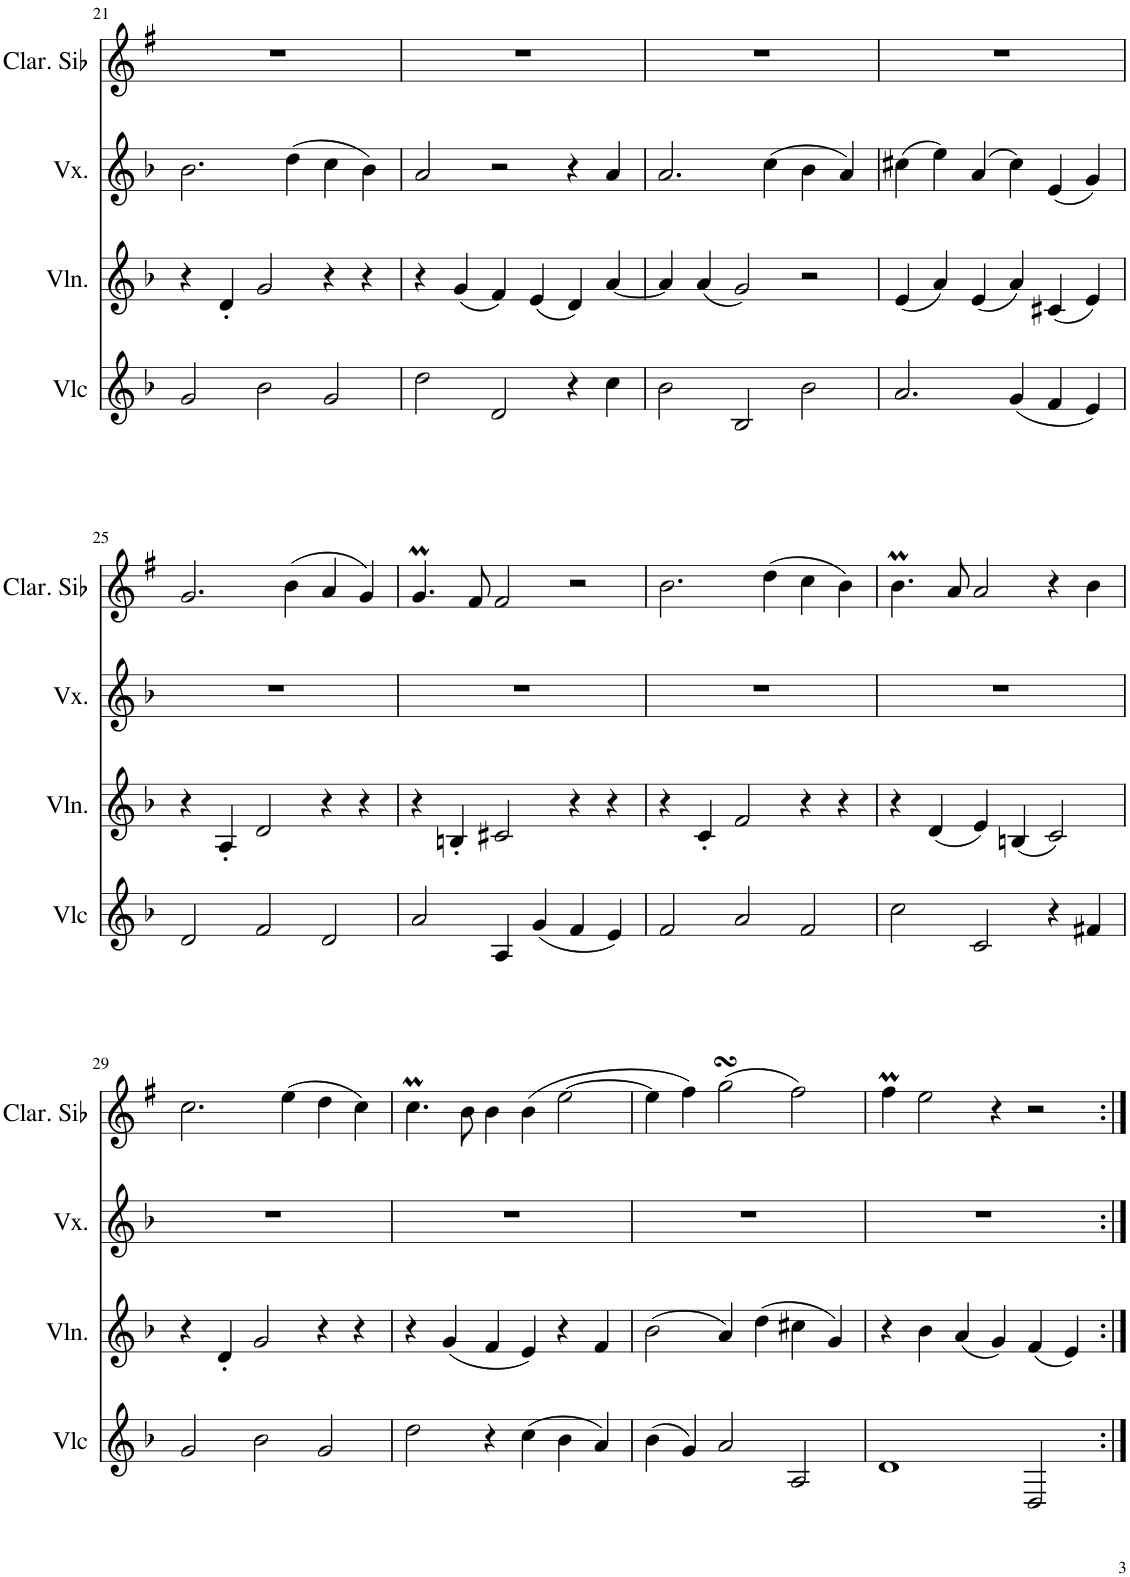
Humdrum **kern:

**kern	**kern	**kern	**kern
*part4	*part3	*part2	*part1
*staff4	*staff3	*staff2	*staff1
*I"Violoncelle	*I"Violon	*I"Voix	*I"Clarinette en Sib
*I'Vlc	*I'Vln.	*I'Vx.	*I'Clar. Sib
!!LO:PB:g=z
*clefG2	*clefG2	*clefG2	*clefG2
*	*	*	*Trd1c2
*k[b-]	*k[b-]	*k[b-]	*k[f#]
*M3/2	*M3/2	*M3/2	*M3/2
=21	=21	=21	=21
2g/	4r	2.b-\	1.r
.	4d'/	.	.
2b-\	2g/	.	.
.	.	(4dd\	.
2g/	4r	4cc\	.
.	4r	4b-\)	.
=22	=22	=22	=22
2dd\	4r	2a/	1.r
.	(4g/	.	.
2d/	4f/)	2r	.
.	(4e/	.	.
4r	4d/)	4r	.
4cc\	[4a/	4a/	.
=23	=23	=23	=23
2b-\	4a/]	2.a/	1.r
.	(4a/	.	.
2B-/	2g/)	.	.
.	.	(4cc\	.
2b-\	2r	4b-\	.
.	.	4a/)	.
=24	=24	=24	=24
2.a/	(4e/	(4cc#X\	1.r
.	4a/)	4ee\)	.
.	(4e/	(4a/	.
(4g/	4a/)	4cc#\)	.
4f/	(4c#X/	(4e/	.
4e/)	4e/)	4g/)	.
!!LO:LB:g=z
=25	=25	=25	=25
2d/	4r	1.r	2.g/
.	4A'/	.	.
2f/	2d/	.	.
.	.	.	(4b\
2d/	4r	.	4a/
.	4r	.	4g/)
=26	=26	=26	=26
2a/	4r	1.r	4.gM/
.	4Bn'/	.	.
.	.	.	8f#/
4A/	2c#X/	.	2f#/
(4g/	.	.	.
4f/	4r	.	2r
4e/)	4r	.	.
=27	=27	=27	=27
2f/	4r	1.r	2.b\
.	4c'/	.	.
2a/	2f/	.	.
.	.	.	(4dd\
2f/	4r	.	4cc\
.	4r	.	4b\)
=28	=28	=28	=28
2cc\	4r	1.r	4.bm\
.	(4d/	.	.
.	.	.	8a/
2c/	4e/)	.	2a/
.	(4Bn/	.	.
4r	2c/)	.	4r
4f#X/	.	.	4b\
!!LO:LB:g=z
=29	=29	=29	=29
2g/	4r	1.r	2.cc\
.	4d'/	.	.
2b-\	2g/	.	.
.	.	.	(4ee\
2g/	4r	.	4dd\
.	4r	.	4cc\)
=30	=30	=30	=30
2dd\	4r	1.r	4.ccM\
.	(4g/	.	.
.	.	.	8b\
4r	4f/	.	4b\
(4cc\	4e/)	.	(4b\
4b-\	4r	.	[2ee\
4a/)	4f/	.	.
=31	=31	=31	=31
(4b-\	(2b-\	1.r	4ee\]
4g/)	.	.	4ff#\)
2a/	4a/)	.	(2ggsSSs\
.	(4dd\	.	.
2A/	4cc#X\	.	2ff#\)
.	4g/)	.	.
=32	=32	=32	=32
1d	4r	1.r	4ff#m\
.	4b-\	.	2ee\
.	(4a/	.	.
.	4g/)	.	4r
2D/	(4f/	.	2r
.	4e/)	.	.
=:|!	=:|!	=:|!	=:|!
*-	*-	*-	*-
